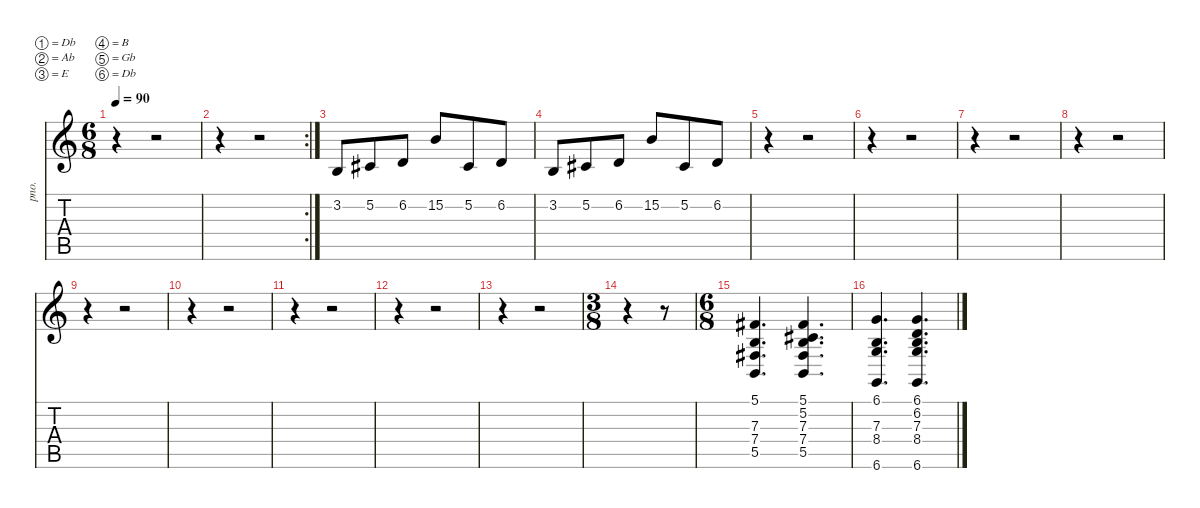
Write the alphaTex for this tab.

\defaultSystemsLayout 4
\hideDynamics
\bracketExtendMode nobrackets
\otherSystemsTrackNameOrientation horizontal
\track ("Tuomas Holopainen" "pno.") {instrument acousticgrandpiano}
\staff {score tabs}
\tuning (Db4 Ab3 E3 B2 Gb2 Db2)
\ts (6 8)
\tempo 90
\clef g2
\ks c
r.4{dy f} r.2 |
\rc 2
r.4 r.2 |
3.2.8 5.2{acc #}.8 6.2.8 15.2.8 5.2{acc #}.8 6.2.8 |
3.2.8 5.2{acc #}.8 6.2.8 15.2.8 5.2{acc #}.8 6.2.8 |
r.4 r.2 |
r.4 r.2 |
r.4 r.2 |
r.4 r.2 |
r.4 r.2 |
r.4 r.2 |
r.4 r.2 |
r.4 r.2 |
r.4 r.2 |
\ts (3 8)
\beaming (8 3)
r.4 r.8 |
\ts (6 8)
\beaming (8 3 3)
(5.1{acc #} 7.3 7.4{acc #} 5.5).4{d instrument stringensemble1} (5.1{acc #} 5.2{acc #} 7.3 7.4{acc #} 5.5).4{d} |
(6.1 7.3 8.4 6.6).4{d} (6.1 6.2 7.3 8.4 6.6).4{d}
